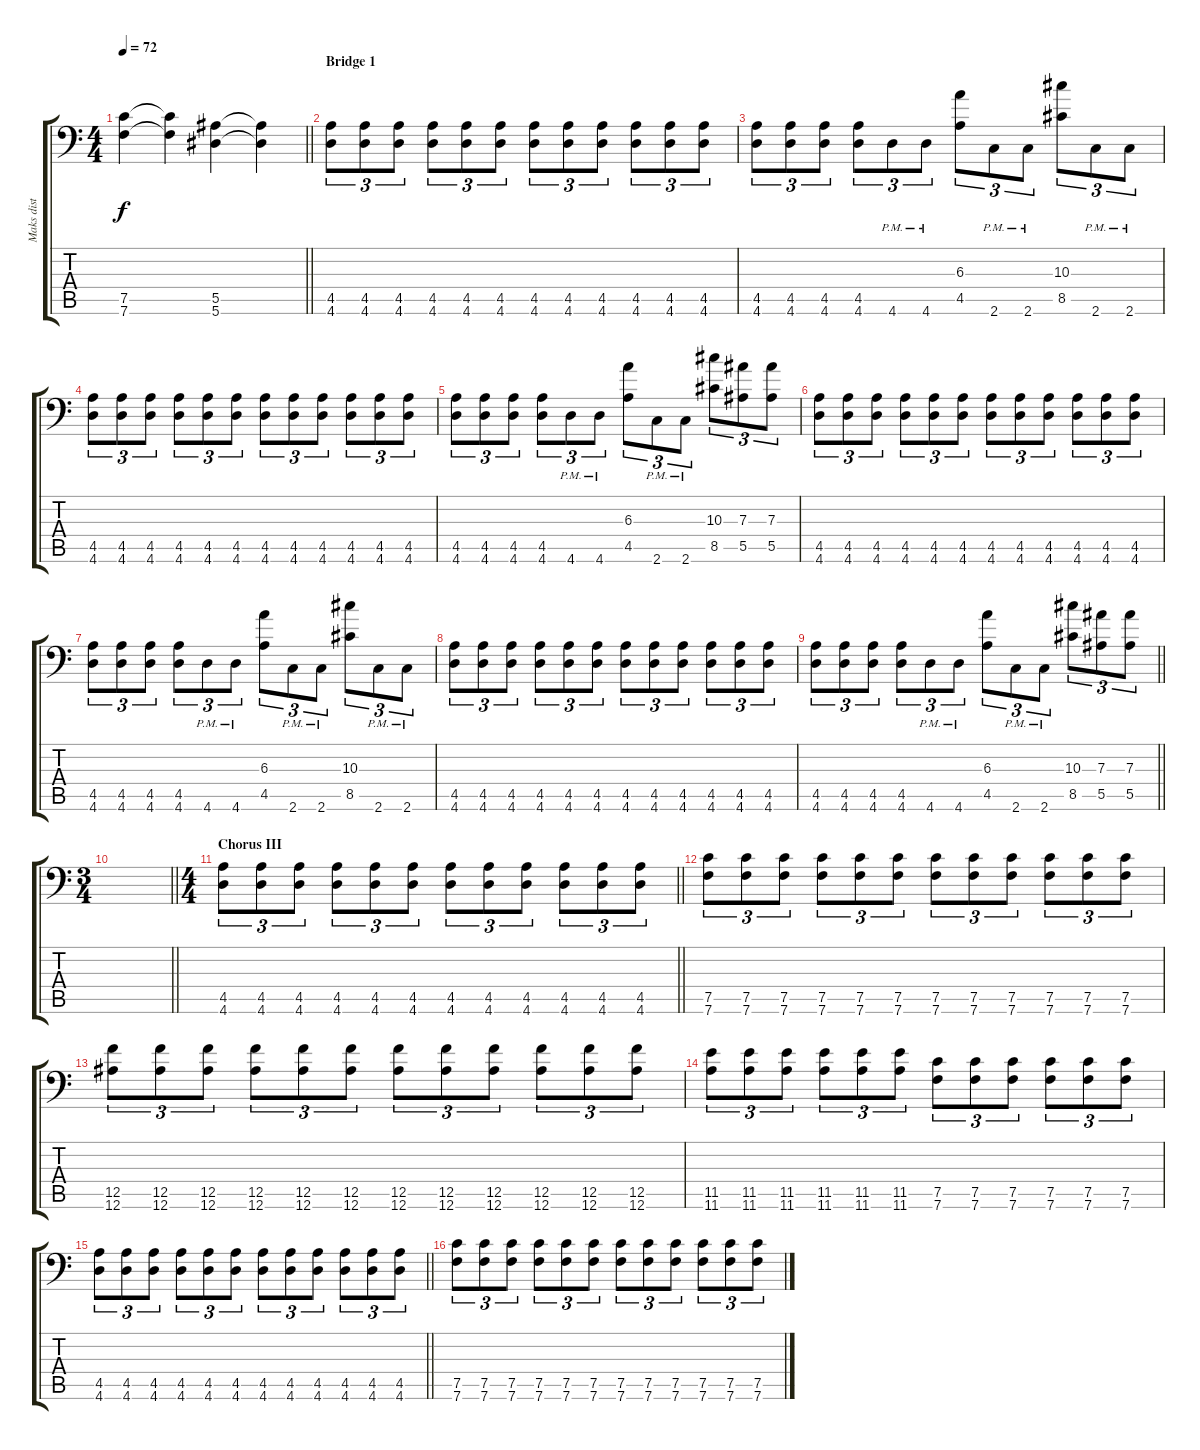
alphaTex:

\track ("Maks dist" "Maks dist") {instrument distortionguitar}
\staff {score tabs}
\tuning (C4 G3 Eb3 Bb2 F2 Bb1) {hide}
\ts (4 4)
\tempo 72
\clef f4
\barLineRight lightlight
\ks c
(7.5 7.6).4{dy f} (7.5{t} 7.6{t}).4 (5.5 5.6).4 (5.5{t} 5.6{t}).4 |
\section ("" "Bridge 1")
(4.5 4.6).8{tu (3 2)} (4.5 4.6).8{tu (3 2)} (4.5 4.6).8{tu (3 2)} (4.5 4.6).8{tu (3 2)} (4.5 4.6).8{tu (3 2)} (4.5 4.6).8{tu (3 2)} (4.5 4.6).8{tu (3 2)} (4.5 4.6).8{tu (3 2)} (4.5 4.6).8{tu (3 2)} (4.5 4.6).8{tu (3 2)} (4.5 4.6).8{tu (3 2)} (4.5 4.6).8{tu (3 2)} |
(4.5 4.6).8{tu (3 2)} (4.5 4.6).8{tu (3 2)} (4.5 4.6).8{tu (3 2)} (4.5 4.6).8{tu (3 2)} 4.6{pm}.8{tu (3 2)} 4.6{pm}.8{tu (3 2)} (6.3 4.5).8{tu (3 2)} 2.6{pm}.8{tu (3 2)} 2.6{pm}.8{tu (3 2)} (10.3 8.5).8{tu (3 2)} 2.6{pm}.8{tu (3 2)} 2.6{pm}.8{tu (3 2)} |
(4.5 4.6).8{tu (3 2)} (4.5 4.6).8{tu (3 2)} (4.5 4.6).8{tu (3 2)} (4.5 4.6).8{tu (3 2)} (4.5 4.6).8{tu (3 2)} (4.5 4.6).8{tu (3 2)} (4.5 4.6).8{tu (3 2)} (4.5 4.6).8{tu (3 2)} (4.5 4.6).8{tu (3 2)} (4.5 4.6).8{tu (3 2)} (4.5 4.6).8{tu (3 2)} (4.5 4.6).8{tu (3 2)} |
(4.5 4.6).8{tu (3 2)} (4.5 4.6).8{tu (3 2)} (4.5 4.6).8{tu (3 2)} (4.5 4.6).8{tu (3 2)} 4.6{pm}.8{tu (3 2)} 4.6{pm}.8{tu (3 2)} (6.3 4.5).8{tu (3 2)} 2.6{pm}.8{tu (3 2)} 2.6{pm}.8{tu (3 2)} (10.3 8.5).8{tu (3 2)} (7.3 5.5).8{tu (3 2)} (7.3 5.5).8{tu (3 2)} |
(4.5 4.6).8{tu (3 2)} (4.5 4.6).8{tu (3 2)} (4.5 4.6).8{tu (3 2)} (4.5 4.6).8{tu (3 2)} (4.5 4.6).8{tu (3 2)} (4.5 4.6).8{tu (3 2)} (4.5 4.6).8{tu (3 2)} (4.5 4.6).8{tu (3 2)} (4.5 4.6).8{tu (3 2)} (4.5 4.6).8{tu (3 2)} (4.5 4.6).8{tu (3 2)} (4.5 4.6).8{tu (3 2)} |
(4.5 4.6).8{tu (3 2)} (4.5 4.6).8{tu (3 2)} (4.5 4.6).8{tu (3 2)} (4.5 4.6).8{tu (3 2)} 4.6{pm}.8{tu (3 2)} 4.6{pm}.8{tu (3 2)} (6.3 4.5).8{tu (3 2)} 2.6{pm}.8{tu (3 2)} 2.6{pm}.8{tu (3 2)} (10.3 8.5).8{tu (3 2)} 2.6{pm}.8{tu (3 2)} 2.6{pm}.8{tu (3 2)} |
(4.5 4.6).8{tu (3 2)} (4.5 4.6).8{tu (3 2)} (4.5 4.6).8{tu (3 2)} (4.5 4.6).8{tu (3 2)} (4.5 4.6).8{tu (3 2)} (4.5 4.6).8{tu (3 2)} (4.5 4.6).8{tu (3 2)} (4.5 4.6).8{tu (3 2)} (4.5 4.6).8{tu (3 2)} (4.5 4.6).8{tu (3 2)} (4.5 4.6).8{tu (3 2)} (4.5 4.6).8{tu (3 2)} |
\barLineRight lightlight
(4.5 4.6).8{tu (3 2)} (4.5 4.6).8{tu (3 2)} (4.5 4.6).8{tu (3 2)} (4.5 4.6).8{tu (3 2)} 4.6{pm}.8{tu (3 2)} 4.6{pm}.8{tu (3 2)} (6.3 4.5).8{tu (3 2)} 2.6{pm}.8{tu (3 2)} 2.6{pm}.8{tu (3 2)} (10.3 8.5).8{tu (3 2)} (7.3 5.5).8{tu (3 2)} (7.3 5.5).8{tu (3 2)} |
\ts (3 4)
\barLineRight lightlight
|
\ts (4 4)
\section ("" "Chorus III")
\barLineRight lightlight
(4.5 4.6).8{tu (3 2)} (4.5 4.6).8{tu (3 2)} (4.5 4.6).8{tu (3 2)} (4.5 4.6).8{tu (3 2)} (4.5 4.6).8{tu (3 2)} (4.5 4.6).8{tu (3 2)} (4.5 4.6).8{tu (3 2)} (4.5 4.6).8{tu (3 2)} (4.5 4.6).8{tu (3 2)} (4.5 4.6).8{tu (3 2)} (4.5 4.6).8{tu (3 2)} (4.5 4.6).8{tu (3 2)} |
\section ("" "")
(7.5 7.6).8{tu (3 2)} (7.5 7.6).8{tu (3 2)} (7.5 7.6).8{tu (3 2)} (7.5 7.6).8{tu (3 2)} (7.5 7.6).8{tu (3 2)} (7.5 7.6).8{tu (3 2)} (7.5 7.6).8{tu (3 2)} (7.5 7.6).8{tu (3 2)} (7.5 7.6).8{tu (3 2)} (7.5 7.6).8{tu (3 2)} (7.5 7.6).8{tu (3 2)} (7.5 7.6).8{tu (3 2)} |
(12.5 12.6).8{tu (3 2)} (12.5 12.6).8{tu (3 2)} (12.5 12.6).8{tu (3 2)} (12.5 12.6).8{tu (3 2)} (12.5 12.6).8{tu (3 2)} (12.5 12.6).8{tu (3 2)} (12.5 12.6).8{tu (3 2)} (12.5 12.6).8{tu (3 2)} (12.5 12.6).8{tu (3 2)} (12.5 12.6).8{tu (3 2)} (12.5 12.6).8{tu (3 2)} (12.5 12.6).8{tu (3 2)} |
(11.5 11.6).8{tu (3 2)} (11.5 11.6).8{tu (3 2)} (11.5 11.6).8{tu (3 2)} (11.5 11.6).8{tu (3 2)} (11.5 11.6).8{tu (3 2)} (11.5 11.6).8{tu (3 2)} (7.5 7.6).8{tu (3 2)} (7.5 7.6).8{tu (3 2)} (7.5 7.6).8{tu (3 2)} (7.5 7.6).8{tu (3 2)} (7.5 7.6).8{tu (3 2)} (7.5 7.6).8{tu (3 2)} |
\barLineRight lightlight
(4.5 4.6).8{tu (3 2)} (4.5 4.6).8{tu (3 2)} (4.5 4.6).8{tu (3 2)} (4.5 4.6).8{tu (3 2)} (4.5 4.6).8{tu (3 2)} (4.5 4.6).8{tu (3 2)} (4.5 4.6).8{tu (3 2)} (4.5 4.6).8{tu (3 2)} (4.5 4.6).8{tu (3 2)} (4.5 4.6).8{tu (3 2)} (4.5 4.6).8{tu (3 2)} (4.5 4.6).8{tu (3 2)} |
(7.5 7.6).8{tu (3 2)} (7.5 7.6).8{tu (3 2)} (7.5 7.6).8{tu (3 2)} (7.5 7.6).8{tu (3 2)} (7.5 7.6).8{tu (3 2)} (7.5 7.6).8{tu (3 2)} (7.5 7.6).8{tu (3 2)} (7.5 7.6).8{tu (3 2)} (7.5 7.6).8{tu (3 2)} (7.5 7.6).8{tu (3 2)} (7.5 7.6).8{tu (3 2)} (7.5 7.6).8{tu (3 2)}
